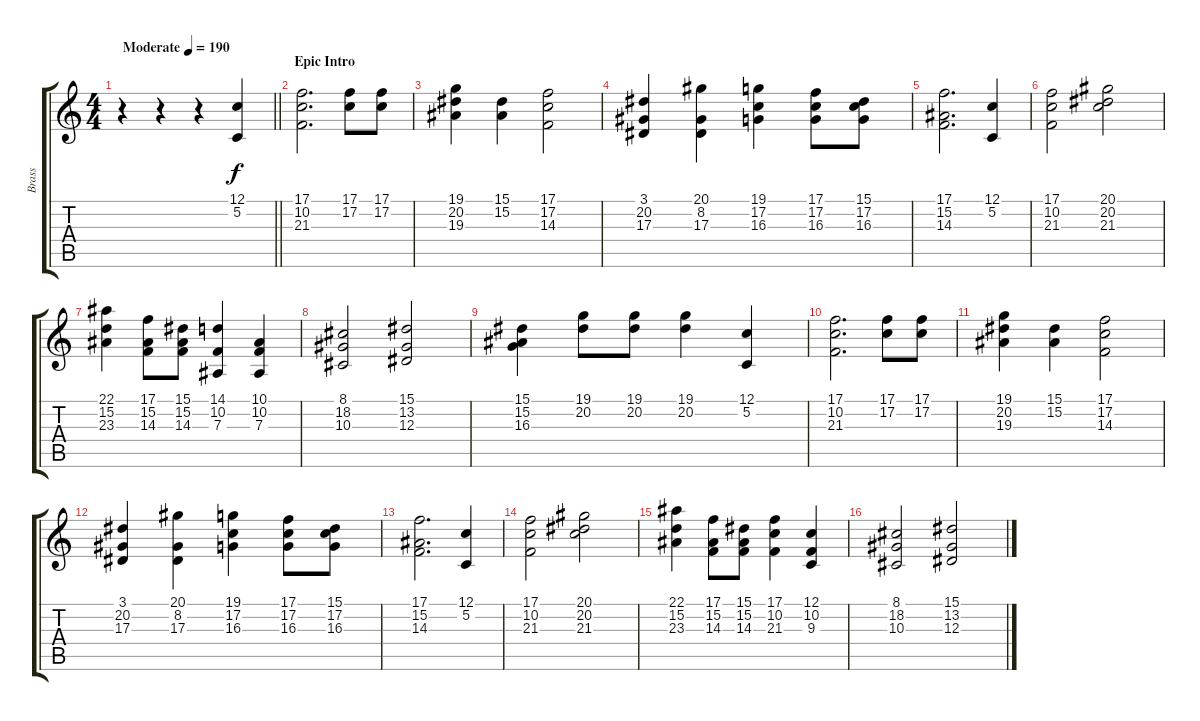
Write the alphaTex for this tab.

\track ("Brass" "Brass") {instrument brasssection}
\staff {score tabs}
\tuning (C4 G3 Eb3 Bb2 F2 C2) {hide}
\ts (4 4)
\tempo (190 "Moderate")
\clef g2
\barLineRight lightlight
\ks c
r.4{dy f instrument brasssection} r.4 r.4 (12.1 5.2).4 |
\section ("" "Epic Intro")
(17.1 10.2 21.3).2{d} (17.1 17.2).8 (17.1 17.2).8 |
(19.1 20.2 19.3).4 (15.1 15.2).4 (17.1 17.2 14.3).2 |
(3.1 20.2 17.3).4 (20.1 8.2 17.3).4 (19.1 17.2 16.3).4 (17.1 17.2 16.3).8 (15.1 17.2 16.3).8 |
(17.1 15.2 14.3).2{d} (12.1 5.2).4 |
(17.1 10.2 21.3).2 (20.1 20.2 21.3).2 |
(22.1 15.2 23.3).4 (17.1 15.2 14.3).8 (15.1 15.2 14.3).8 (14.1 10.2 7.3).4 (10.1 10.2 7.3).4 |
(8.1 18.2 10.3).2 (15.1 13.2 12.3).2 |
(15.1 15.2 16.3).4 (19.1 20.2).8 (19.1 20.2).8 (19.1 20.2).4 (12.1 5.2).4 |
(17.1 10.2 21.3).2{d} (17.1 17.2).8 (17.1 17.2).8 |
(19.1 20.2 19.3).4 (15.1 15.2).4 (17.1 17.2 14.3).2 |
(3.1 20.2 17.3).4 (20.1 8.2 17.3).4 (19.1 17.2 16.3).4 (17.1 17.2 16.3).8 (15.1 17.2 16.3).8 |
(17.1 15.2 14.3).2{d} (12.1 5.2).4 |
(17.1 10.2 21.3).2 (20.1 20.2 21.3).2 |
(22.1 15.2 23.3).4 (17.1 15.2 14.3).8 (15.1 15.2 14.3).8 (17.1 10.2 21.3).4 (12.1 10.2 9.3).4 |
(8.1 18.2 10.3).2 (15.1 13.2 12.3).2
